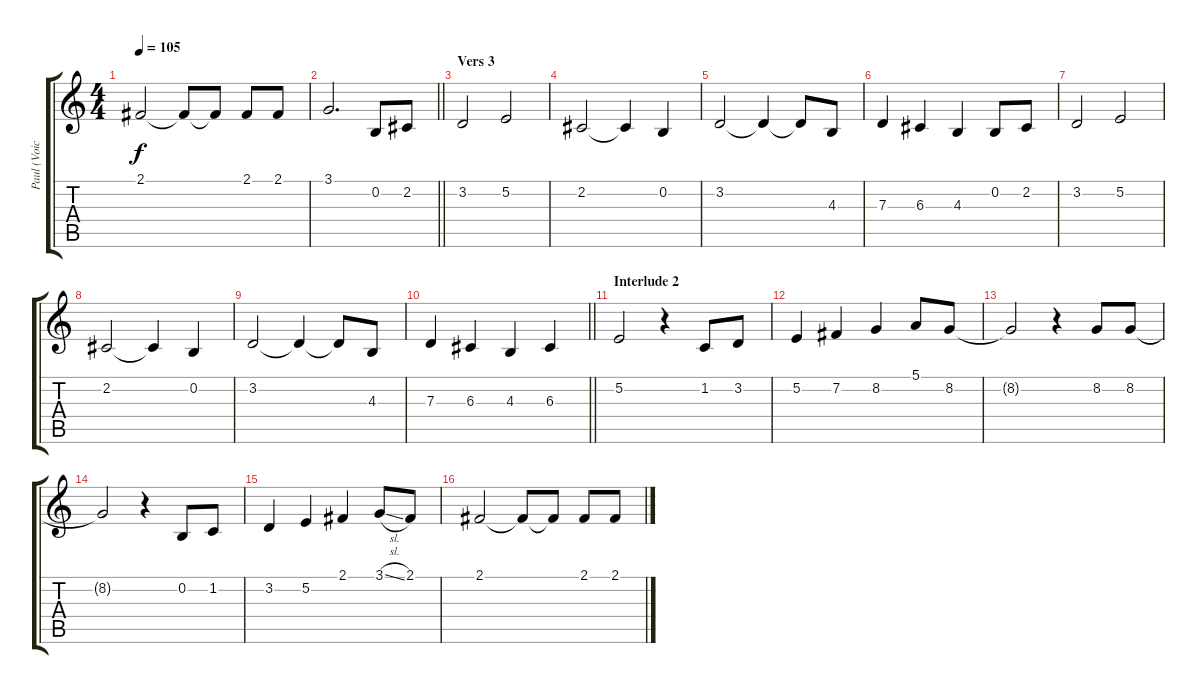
\track ("Paul (Voice)" "Paul (Voic") {instrument tenorsax}
\staff {score tabs}
\tuning (E4 B3 G3 D3 A2 E2) {hide}
\ts (4 4)
\tempo 105
\clef g2
\ks c
2.1.2{dy f} 2.1{t}.8 2.1{t}.8 2.1.8 2.1.8 |
\barLineRight lightlight
3.1.2{d} 0.2.8 2.2.8 |
\section ("" "Vers 3")
3.2.2 5.2.2 |
2.2.2 2.2{t}.4 0.2.4 |
3.2.2 3.2{t}.4 3.2{t}.8 4.3.8 |
7.3.4 6.3.4 4.3.4 0.2.8 2.2.8 |
3.2.2 5.2.2 |
2.2.2 2.2{t}.4 0.2.4 |
3.2.2 3.2{t}.4 3.2{t}.8 4.3.8 |
\barLineRight lightlight
7.3.4 6.3.4 4.3.4 6.3.4 |
\section ("" "Interlude 2")
5.2.2 r.4 1.2.8 3.2.8 |
5.2.4 7.2.4 8.2.4 5.1.8 8.2.8 |
8.2{t}.2 r.4 8.2.8 8.2.8 |
8.2{t}.2 r.4 0.2.8 1.2.8 |
3.2.4 5.2.4 2.1.4 3.1{sl}.8 2.1.8 |
2.1.2 2.1{t}.8 2.1{t}.8 2.1.8 2.1.8
